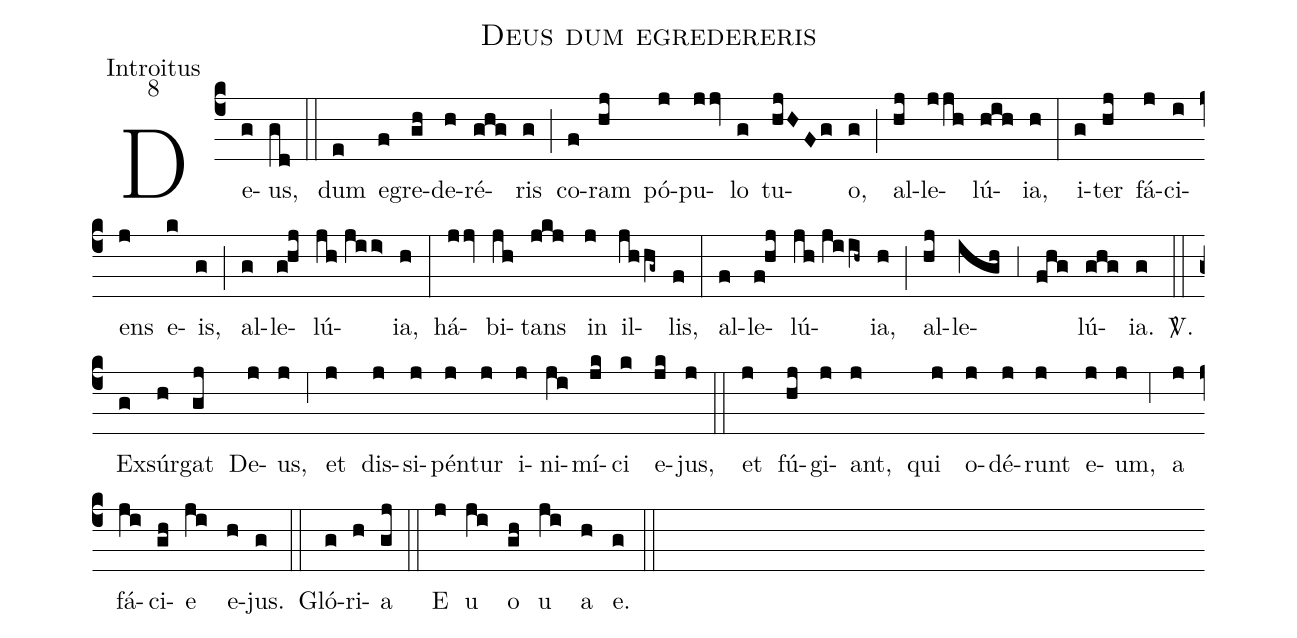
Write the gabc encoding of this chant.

name:Deus dum egredereris;
office-part:Introitus;
mode:8;
%%
(c4) De(g)us,(gd) (::) dum(e) e(f)gre(gh)de(h)ré(ghg)ris(g) (;) co(f)ram(hj) pó(j)pu(jjv)lo(g) tu(hjHFg)o,(g) (;) al(hj)le(jjh)lú(hih)ia,(h) (:) i(g)ter(hj) fá(j)ci(i)ens(j) e(k)is,(g) (;) al(g)le(g!hj)lú(jh//jii>)ia,(h) (:) há(jjv)bi(jh)tans(jkj) in(j) il(jhhg~)lis,(f) (:) al(f)le(f!hj)lú(jh//jiih~)ia,(h) (;) al(hj)le(igh;3fhg)lú(ghg)ia.(g) <sp>V/</sp>.(::) Ex(g)súr(h)gat(gj) De(j)us,(j) (;6) et(j) dis(j)si(j)pén(j)tur(j) i(j)ni(ji)mí(jk)ci(k) e(jk)jus,(j) (::) et(j) fú(hj)gi(j)ant,(j) qui(j) o(j)dé(j)runt(j) e(j)um,(j) (;6) a(j) fá(ji)ci(gh)e(ji) e(h)jus.(g) (::) Gló(g)ri(h)a(gj) (::) E(j) u(ji) o(gh) u(ji) a(h) e.(g) (::)
